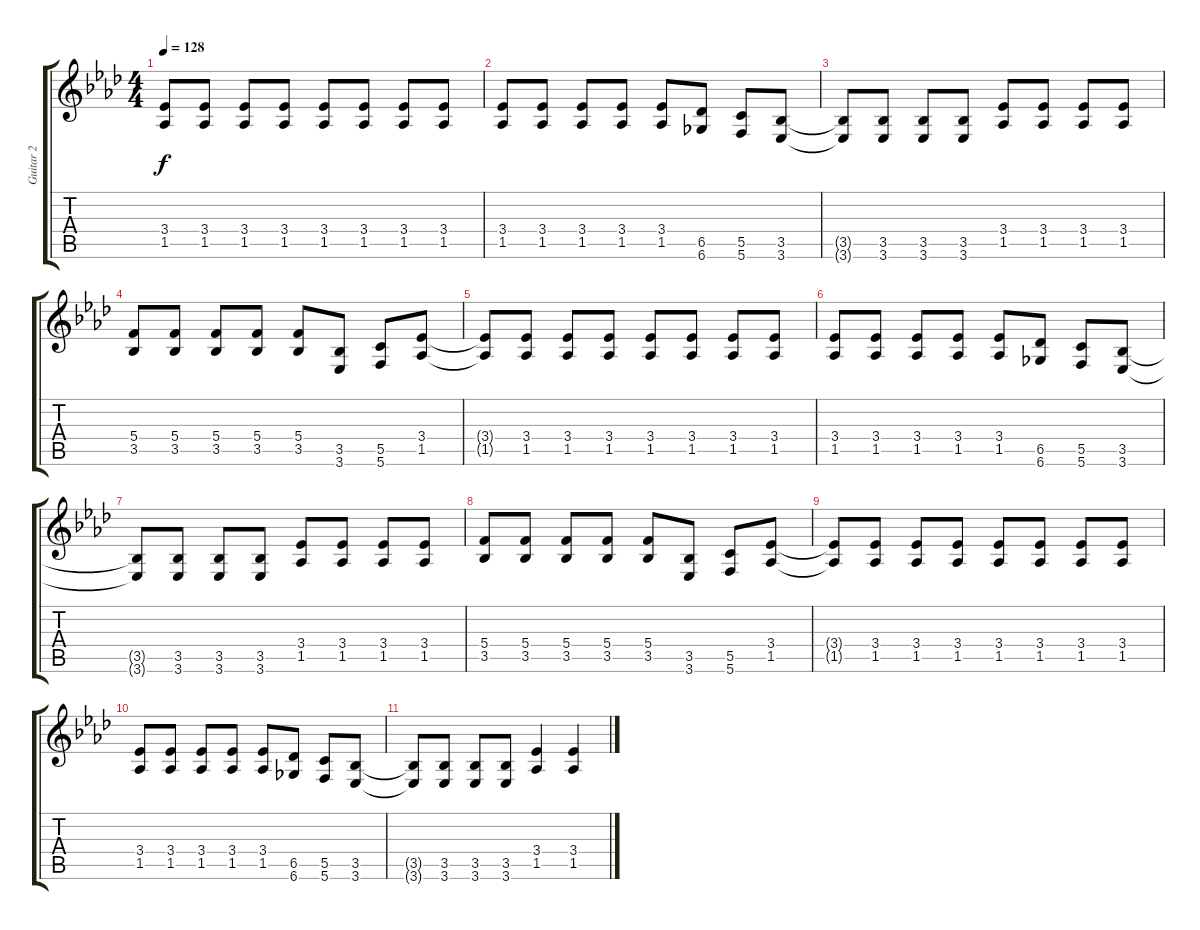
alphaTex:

\track ("Guitar 2" "Guitar 2") {instrument overdrivenguitar}
\staff {score tabs}
\tuning (D4 A3 F3 C3 G2 C2) {hide}
\ts (4 4)
\tempo 128
\clef g2
\ks fminor
(3.4{t} 1.5{t}).8{dy f} (3.4 1.5).8 (3.4 1.5).8 (3.4 1.5).8 (3.4 1.5).8 (3.4 1.5).8 (3.4 1.5).8 (3.4 1.5).8 |
(3.4 1.5).8 (3.4 1.5).8 (3.4 1.5).8 (3.4 1.5).8 (3.4 1.5).8 (6.5 6.6).8 (5.5 5.6).8 (3.5 3.6).8 |
(3.5{t} 3.6{t}).8 (3.5 3.6).8 (3.5 3.6).8 (3.5 3.6).8 (3.4 1.5).8 (3.4 1.5).8 (3.4 1.5).8 (3.4 1.5).8 |
(5.4 3.5).8 (5.4 3.5).8 (5.4 3.5).8 (5.4 3.5).8 (5.4 3.5).8 (3.5 3.6).8 (5.5 5.6).8 (3.4 1.5).8 |
(3.4{t} 1.5{t}).8 (3.4 1.5).8 (3.4 1.5).8 (3.4 1.5).8 (3.4 1.5).8 (3.4 1.5).8 (3.4 1.5).8 (3.4 1.5).8 |
(3.4 1.5).8 (3.4 1.5).8 (3.4 1.5).8 (3.4 1.5).8 (3.4 1.5).8 (6.5 6.6).8 (5.5 5.6).8 (3.5 3.6).8 |
(3.5{t} 3.6{t}).8 (3.5 3.6).8 (3.5 3.6).8 (3.5 3.6).8 (3.4 1.5).8 (3.4 1.5).8 (3.4 1.5).8 (3.4 1.5).8 |
(5.4 3.5).8 (5.4 3.5).8 (5.4 3.5).8 (5.4 3.5).8 (5.4 3.5).8 (3.5 3.6).8 (5.5 5.6).8 (3.4 1.5).8 |
(3.4{t} 1.5{t}).8 (3.4 1.5).8 (3.4 1.5).8 (3.4 1.5).8 (3.4 1.5).8 (3.4 1.5).8 (3.4 1.5).8 (3.4 1.5).8 |
(3.4 1.5).8 (3.4 1.5).8 (3.4 1.5).8 (3.4 1.5).8 (3.4 1.5).8 (6.5 6.6).8 (5.5 5.6).8 (3.5 3.6).8 |
(3.5{t} 3.6{t}).8 (3.5 3.6).8 (3.5 3.6).8 (3.5 3.6).8 (3.4 1.5).4 (3.4 1.5).4
